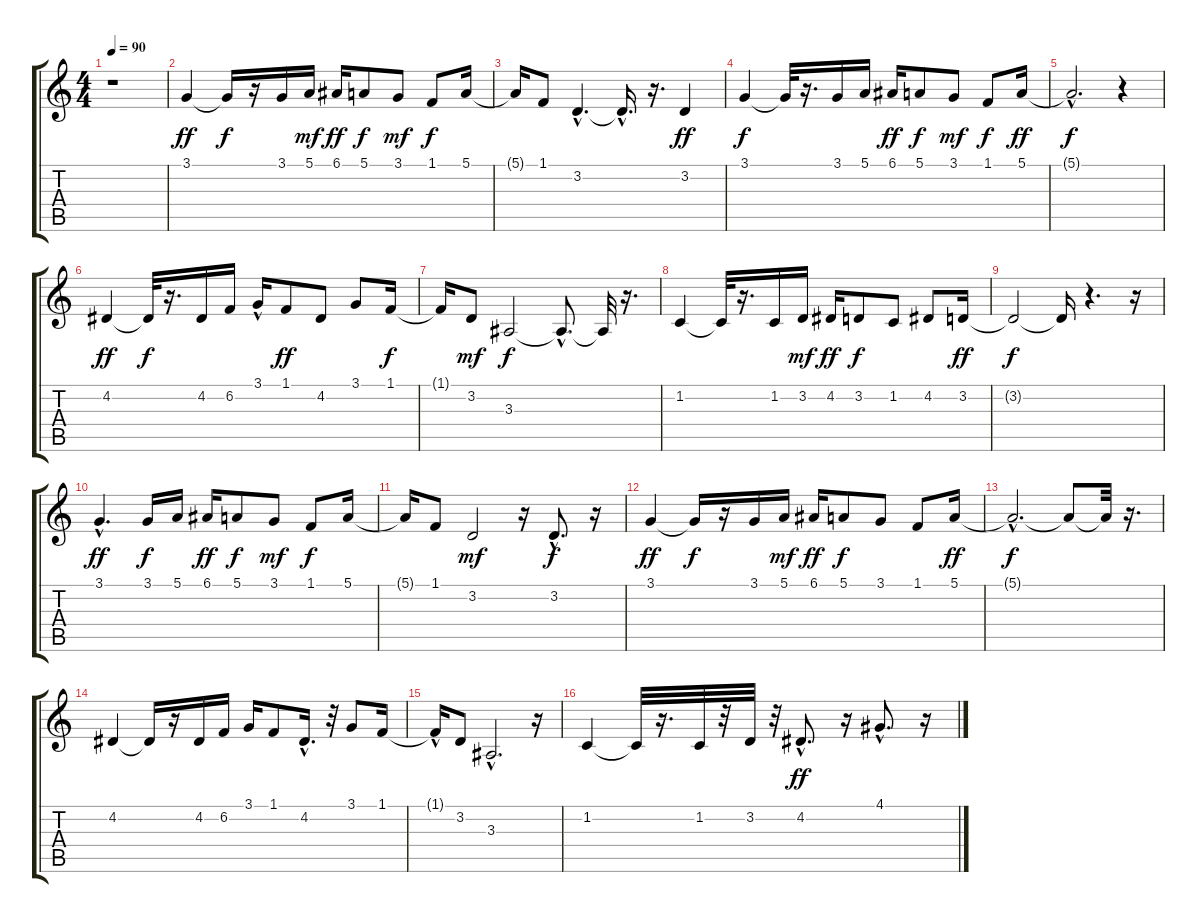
\track "" {instrument vibraphone}
\staff {score tabs}
\tuning (E4 B3 G3 D3 A2 E2) {hide}
\ts (4 4)
\tempo 90
\clef g2
\ks c
r.1{dy ff instrument vibraphone} |
3.1.4 3.1{t}.16{dy f} r.16 3.1.16 5.1.16{dy mf} 6.1.16{dy ff} 5.1.8{dy f} 3.1.8{dy mf} 1.1.8{dy f} 5.1.16 |
5.1{t}.16 1.1.8 3.2{hac}.4{d} 3.2{hac t}.16{d} r.16{d} 3.2.4{dy ff} |
3.1.4{dy f} 3.1{t}.32 r.16{d} 3.1.16 5.1.16 6.1.16{dy ff} 5.1.8{dy f} 3.1.8{dy mf} 1.1.8{dy f} 5.1.16{dy ff} |
5.1{hac t}.2{d dy f} r.4 |
4.2.4{dy ff} 4.2{t}.32{dy f} r.16{d} 4.2.16 6.2.16 3.1{hac}.16 1.1.8{dy ff} 4.2.8 3.1.8 1.1.16{dy f} |
1.1{t}.16 3.2.8{dy mf} 3.3.2{dy f} 3.3{hac t}.8{d} 3.3{t}.32 r.16{d} |
1.2.4 1.2{t}.32 r.16{d} 1.2.16 3.2.16{dy mf} 4.2.16{dy ff} 3.2.8{dy f} 1.2.8 4.2.8 3.2.16{dy ff} |
3.2{t}.2{dy f} 3.2{t}.16 r.4{d} r.16 |
3.1{hac}.4{d dy ff} 3.1.16{dy f} 5.1.16 6.1.16{dy ff} 5.1.8{dy f} 3.1.8{dy mf} 1.1.8{dy f} 5.1.16 |
5.1{t}.16 1.1.8 3.2.2{dy mf} r.16 3.2{hac}.8{d dy f} r.16 |
3.1.4{dy ff} 3.1{t}.16{dy f} r.16 3.1.16 5.1.16{dy mf} 6.1.16{dy ff} 5.1.8{dy f} 3.1.8 1.1.8 5.1.16{dy ff} |
5.1{hac t}.2{d dy f} 5.1{t}.8 5.1{t}.32 r.16{d} |
4.2.4 4.2{t}.16 r.16 4.2.16 6.2.16 3.1.16 1.1.8 4.2{hac}.16{d} r.32 3.1.8 1.1.16 |
1.1{hac t}.16 3.2.8 3.3{hac}.2{d} r.16 |
1.2.4 1.2{t}.32 r.16{d} 1.2.32 r.32 3.2.32 r.32 4.2{hac}.8{d dy ff} r.16 4.1{hac}.8{d} r.16
